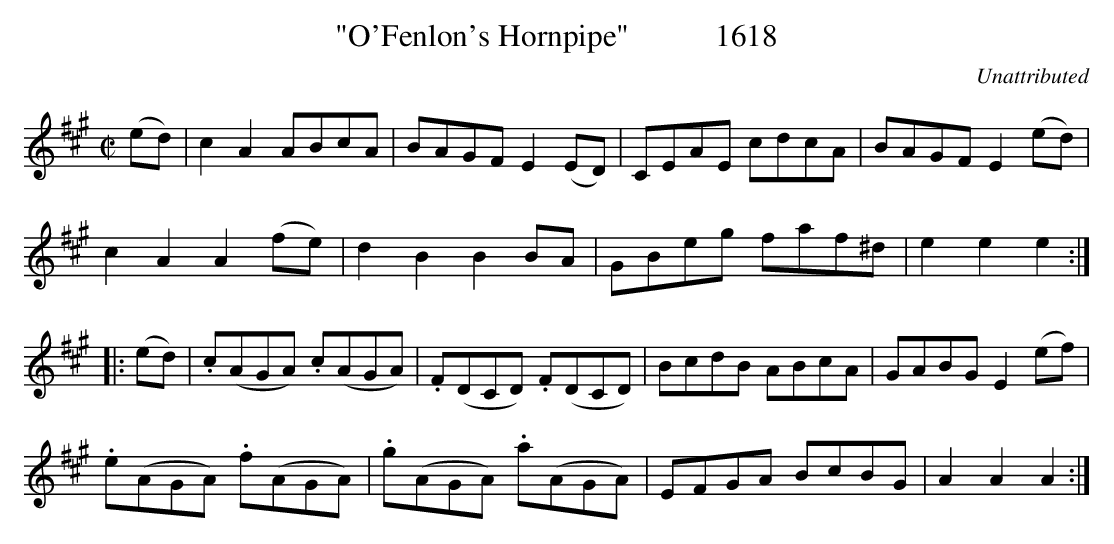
X:1
T:"O'Fenlon's Hornpipe"           1618
C:Unattributed
BRENNAN July 2003 (HTTP://WWW.SOSYOURMOM.COM)
M:C|
L:1/8
K:A
(ed)|c2A2ABcA|BAGF E2(ED)|CEAE cdcA|BAGF E2(ed)|
c2A2A2(fe)|d2B2B2BA|GBeg faf^d|e2e2e2:|
|:(ed)|.c(AGA) .c(AGA)|.F(DCD) .F(DCD)|BcdB ABcA|GABG E2(ef)|
.e(AGA) .f(AGA)|.g(AGA) .a(AGA)|EFGA BcBG|A2A2A2:|
